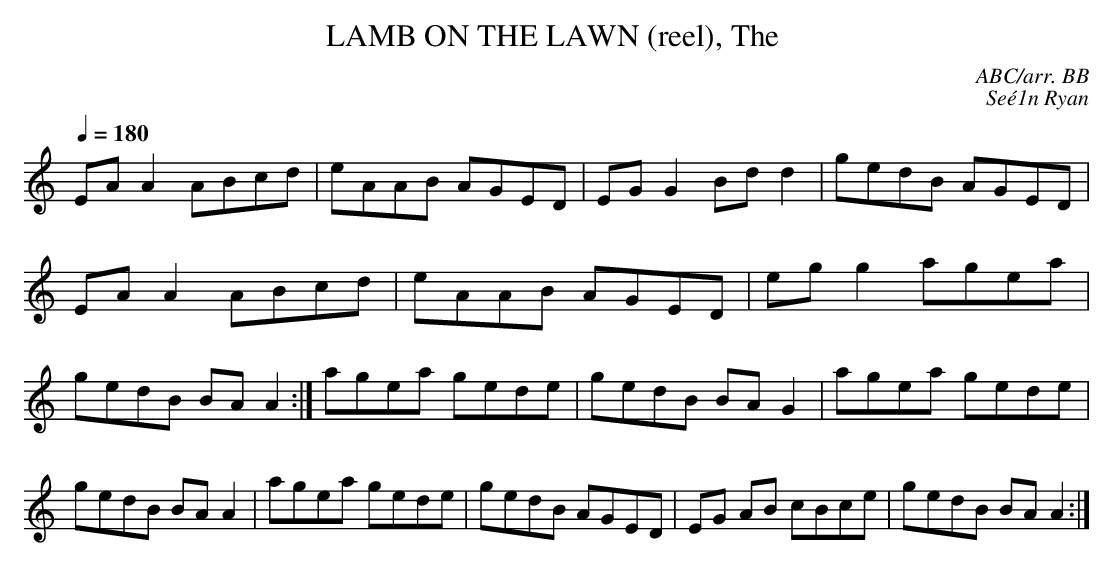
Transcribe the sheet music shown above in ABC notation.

X:1
T:LAMB ON THE LAWN (reel), The \
C:ABC/arr. BB\
C:Se\'e1n Ryan\
Q:1/4=180\
L:1/8\
M:C\
K:Am\
EAA2 ABcd|eAAB AGED|EGG2 Bdd2|gedB AGED|\
EAA2 ABcd|eAAB AGED|egg2 agea|gedB BAA2:|\
agea gede|gedB BAG2|agea gede|gedB BAA2|\
agea gede|gedB AGED|EG AB cBce|gedB BAA2:|\
\
\
